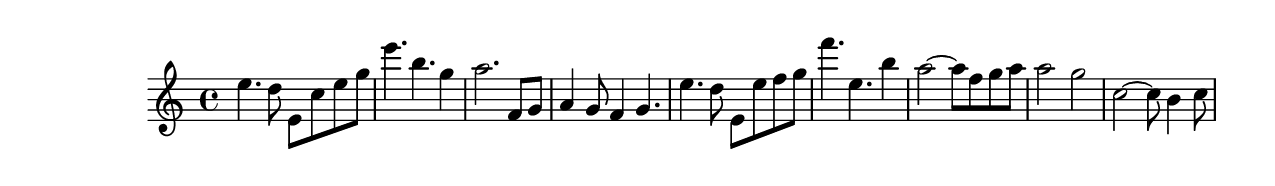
#(set-default-paper-size "letter")

<<

\new ChordNames {
    \set majorSevenSymbol = \markup { maj7 } 
    \set additionalPitchPrefix = #"add"
    \chordmode {
        s16*144
    }
}

\new Staff { 
    {
        \clef treble
        \key c \major
        \time 4/4
        
        e''4. d''8 e'8 c''8 e''8 g''8 | e'''4. b''4. g''4 | a''2. f'8 g'8 | a'4 g'8 f'4 g'4. | e''4. d''8 e'8 e''8 f''8 g''8 | f'''4. e''4. b''4 | a''2~ a''8 f''8 g''8 a''8 | a''2 g''2 | c''2~ c''8 b'4 c''8
    }
}

>>

\version "2.18.2"